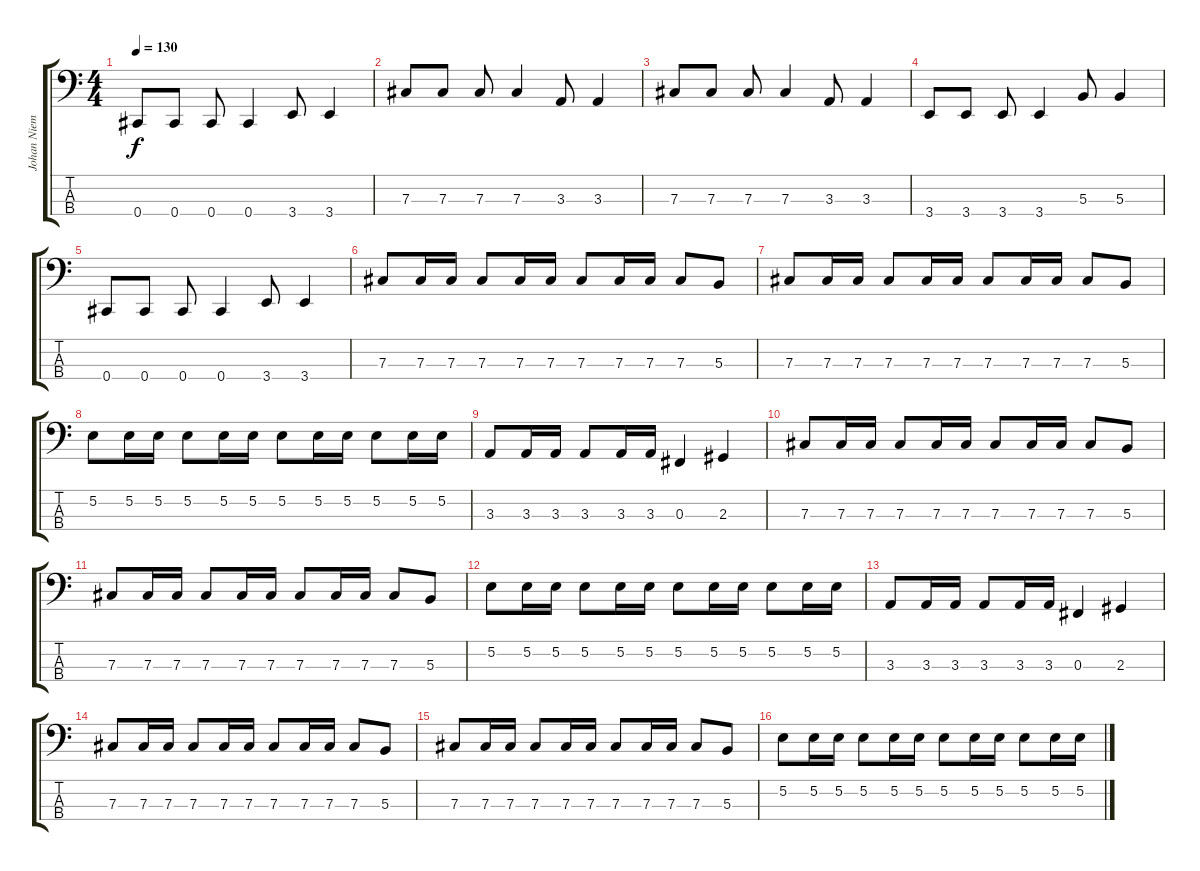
\track ("Johan Niemann" "Johan Niem") {instrument electricbasspick}
\staff {score tabs}
\tuning (E2 B1 Gb1 Db1) {hide}
\ts (4 4)
\tempo 130
\clef f4
\ks c
0.4.8{dy f} 0.4.8 0.4.8 0.4.4 3.4.8 3.4.4 |
7.3.8 7.3.8 7.3.8 7.3.4 3.3.8 3.3.4 |
7.3.8 7.3.8 7.3.8 7.3.4 3.3.8 3.3.4 |
3.4.8 3.4.8 3.4.8 3.4.4 5.3.8 5.3.4 |
0.4.8 0.4.8 0.4.8 0.4.4 3.4.8 3.4.4 |
7.3.8 7.3.16 7.3.16 7.3.8 7.3.16 7.3.16 7.3.8 7.3.16 7.3.16 7.3.8 5.3.8 |
7.3.8 7.3.16 7.3.16 7.3.8 7.3.16 7.3.16 7.3.8 7.3.16 7.3.16 7.3.8 5.3.8 |
5.2.8 5.2.16 5.2.16 5.2.8 5.2.16 5.2.16 5.2.8 5.2.16 5.2.16 5.2.8 5.2.16 5.2.16 |
3.3.8 3.3.16 3.3.16 3.3.8 3.3.16 3.3.16 0.3.4 2.3.4 |
7.3.8 7.3.16 7.3.16 7.3.8 7.3.16 7.3.16 7.3.8 7.3.16 7.3.16 7.3.8 5.3.8 |
7.3.8 7.3.16 7.3.16 7.3.8 7.3.16 7.3.16 7.3.8 7.3.16 7.3.16 7.3.8 5.3.8 |
5.2.8 5.2.16 5.2.16 5.2.8 5.2.16 5.2.16 5.2.8 5.2.16 5.2.16 5.2.8 5.2.16 5.2.16 |
3.3.8 3.3.16 3.3.16 3.3.8 3.3.16 3.3.16 0.3.4 2.3.4 |
7.3.8 7.3.16 7.3.16 7.3.8 7.3.16 7.3.16 7.3.8 7.3.16 7.3.16 7.3.8 5.3.8 |
7.3.8 7.3.16 7.3.16 7.3.8 7.3.16 7.3.16 7.3.8 7.3.16 7.3.16 7.3.8 5.3.8 |
5.2.8 5.2.16 5.2.16 5.2.8 5.2.16 5.2.16 5.2.8 5.2.16 5.2.16 5.2.8 5.2.16 5.2.16
